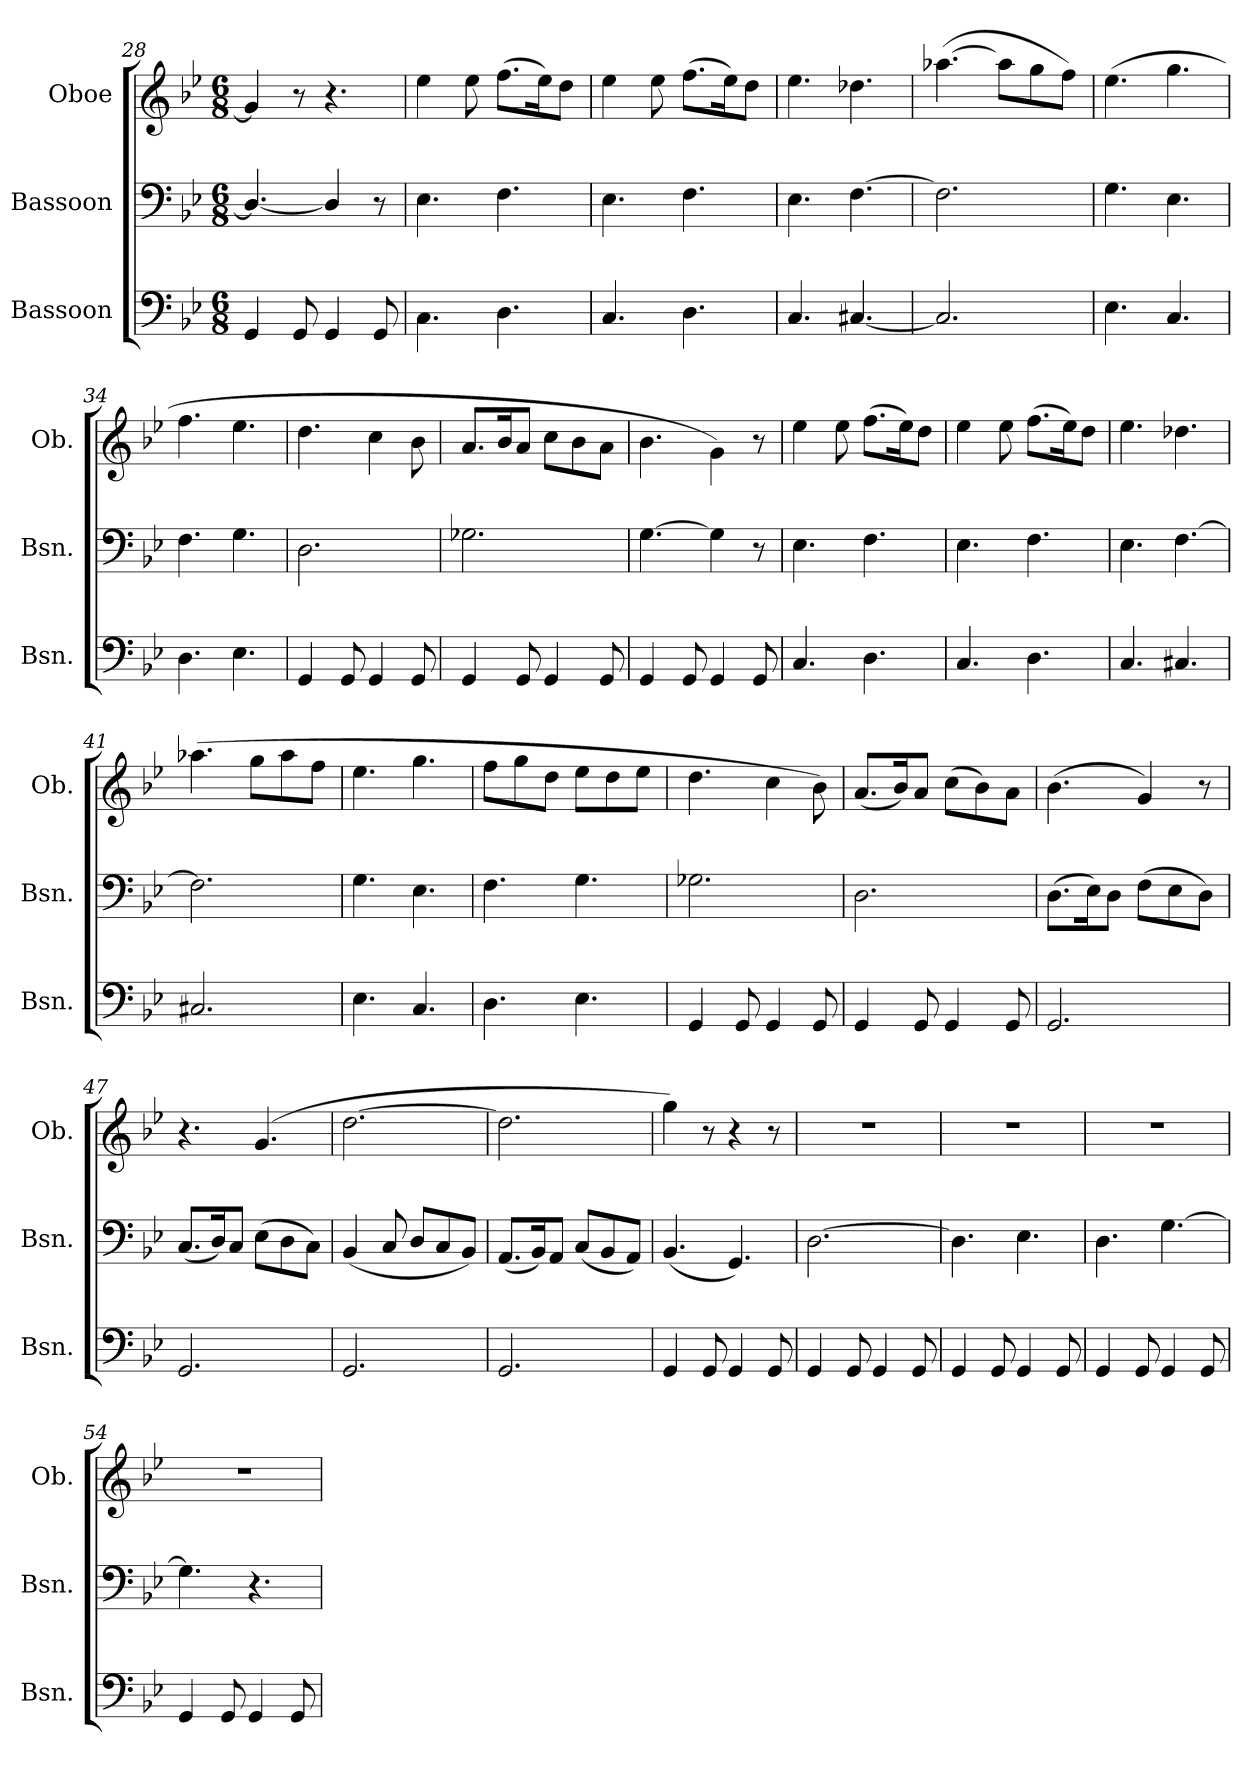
**kern	**kern	**kern
*part3	*part2	*part1
*staff3	*staff2	*staff1
*I"Bassoon	*I"Bassoon	*I"Oboe
*I'Bsn.	*I'Bsn.	*I'Ob.
*clefF4	*clefF4	*clefG2
*k[b-e-]	*k[b-e-]	*k[b-e-]
*M6/8	*M6/8	*M6/8
=28	=28	=28
4GG/	4.D/_	4g/]
8GG/	.	8r
4GG/	4D/]	4.r
8GG/	8r	.
=29	=29	=29
4.C\	4.E-\	4ee-\
.	.	8ee-\
4.D\	4.F\	(8.ff\L
.	.	16ee-\K)
.	.	8dd\J
=30	=30	=30
4.C/	4.E-\	4ee-\
.	.	8ee-\
4.D\	4.F\	(8.ff\L
.	.	16ee-\K)
.	.	8dd\J
!!LO:LB:g=z
=31	=31	=31
4.C/	4.E-\	4.ee-\
[4.C#X/	[4.F\	4.dd-X\
=32	=32	=32
2.C#/]	2.F\]	([4.aa-X\
.	.	8aa-\L]
.	.	8gg\
.	.	8ff\J)
=33	=33	=33
4.E-\	4.G\	(4.ee-\
4.C/	4.E-\	4.gg\
=34	=34	=34
4.D\	4.F\	4.ff\
4.E-\	4.G\	4.ee-\
=35	=35	=35
4GG/	2.D\	4.dd\
8GG/	.	.
4GG/	.	4cc\
8GG/	.	8b-\
=36	=36	=36
4GG/	2.G-X\	8.a/L
.	.	16b-/K
8GG/	.	8a/J
4GG/	.	8cc\L
.	.	8b-\
8GG/	.	8a\J
=37	=37	=37
4GG/	[4.G\	4.b-\
8GG/	.	.
4GG/	4G\]	4g\)
8GG/	8r	8r
!!LO:LB:g=z
=38	=38	=38
4.C/	4.E-\	4ee-\
.	.	8ee-\
4.D\	4.F\	(8.ff\L
.	.	16ee-\K)
.	.	8dd\J
=39	=39	=39
4.C/	4.E-\	4ee-\
.	.	8ee-\
4.D\	4.F\	(8.ff\L
.	.	16ee-\K)
.	.	8dd\J
=40	=40	=40
4.C/	4.E-\	4.ee-\
4.C#X/	[4.F\	4.dd-X\
=41	=41	=41
2.C#X/	2.F\]	(4.aa-X\
.	.	8gg\L
.	.	8aa-\
.	.	8ff\J
=42	=42	=42
4.E-\	4.G\	4.ee-\
4.C/	4.E-\	4.gg\
=43	=43	=43
4.D\	4.F\	8ff\L
.	.	8gg\
.	.	8dd\J
4.E-\	4.G\	8ee-\L
.	.	8dd\
.	.	8ee-\J
=44	=44	=44
4GG/	2.G-X\	4.dd\
8GG/	.	.
4GG/	.	4cc\
8GG/	.	8b-\)
!!LO:PB:g=z
=45	=45	=45
4GG/	2.D\	(8.a/L
.	.	16b-/K)
8GG/	.	8a/J
4GG/	.	(8cc\L
.	.	8b-\)
8GG/	.	8a\J
=46	=46	=46
2.GG/	(8.D\L	(4.b-\
.	16E-\K)	.
.	8D\J	.
.	(8F\L	4g/)
.	8E-\	.
.	8D\J)	8r
=47	=47	=47
2.GG/	(8.C/L	4.r
.	16D/K)	.
.	8C/J	.
.	(8E-\L	(4.g/
.	8D\	.
.	8C\J)	.
=48	=48	=48
2.GG/	(4BB-/	[2.dd\
.	8C/	.
.	8D/L	.
.	8C/	.
.	8BB-/J)	.
=49	=49	=49
2.GG/	(8.AA/L	2.dd\]
.	16BB-/K)	.
.	8AA/J	.
.	(8C/L	.
.	8BB-/	.
.	8AA/J)	.
=50	=50	=50
4GG/	(4.BB-/	4gg\)
8GG/	.	8r
4GG/	4.GG/)	4r
8GG/	.	8r
!!LO:LB:g=z
=51	=51	=51
4GG/	[2.D\	2.r
8GG/	.	.
4GG/	.	.
8GG/	.	.
=52	=52	=52
4GG/	4.D\]	2.r
8GG/	.	.
4GG/	4.E-\	.
8GG/	.	.
=53	=53	=53
4GG/	4.D\	2.r
8GG/	.	.
4GG/	[4.G\	.
8GG/	.	.
=54	=54	=54
4GG/	4.G\]	2.r
8GG/	.	.
4GG/	4.r	.
8GG/	.	.
=	=	=
*-	*-	*-
